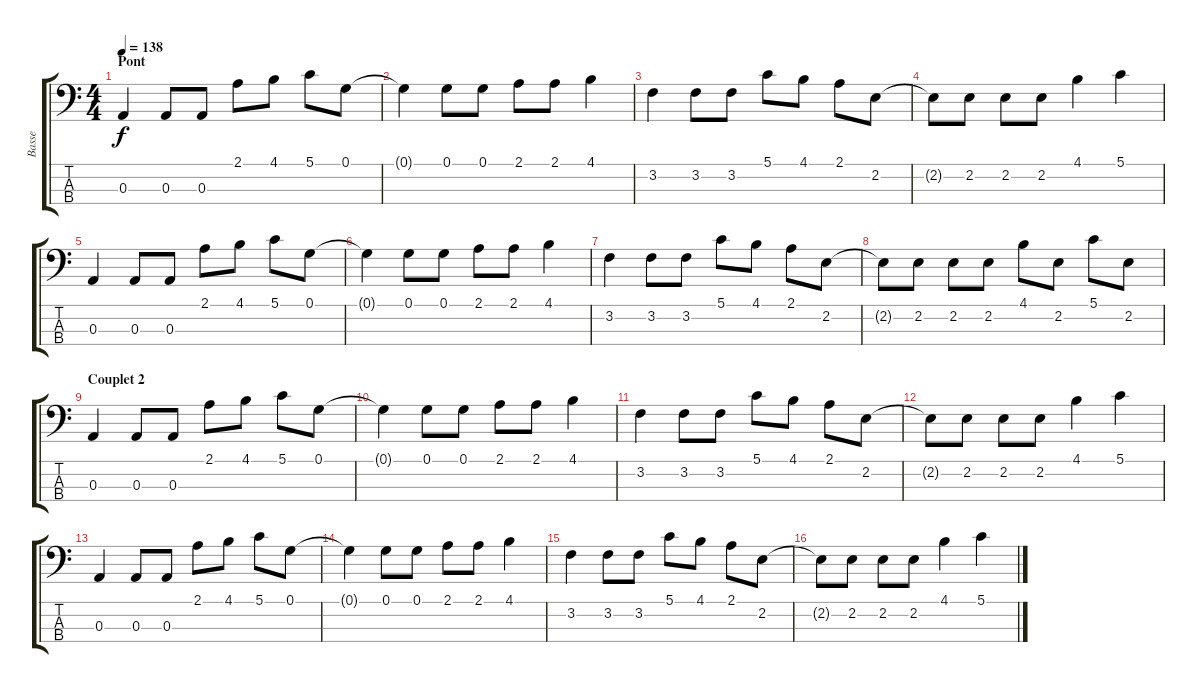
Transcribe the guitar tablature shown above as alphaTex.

\track ("Basse" "Basse") {instrument electricbassfinger}
\staff {score tabs}
\tuning (G2 D2 A1 E1) {hide}
\ts (4 4)
\section ("" "Pont")
\tempo 138
\clef f4
\ks c
0.3.4{dy f} 0.3.8 0.3.8 2.1.8 4.1.8 5.1.8 0.1.8 |
0.1{t}.4 0.1.8 0.1.8 2.1.8 2.1.8 4.1.4 |
3.2.4 3.2.8 3.2.8 5.1.8 4.1.8 2.1.8 2.2.8 |
2.2{t}.8 2.2.8 2.2.8 2.2.8 4.1.4 5.1.4 |
0.3.4 0.3.8 0.3.8 2.1.8 4.1.8 5.1.8 0.1.8 |
0.1{t}.4 0.1.8 0.1.8 2.1.8 2.1.8 4.1.4 |
3.2.4 3.2.8 3.2.8 5.1.8 4.1.8 2.1.8 2.2.8 |
2.2{t}.8 2.2.8 2.2.8 2.2.8 4.1.8 2.2.8 5.1.8 2.2.8 |
\section ("" "Couplet 2")
0.3.4 0.3.8 0.3.8 2.1.8 4.1.8 5.1.8 0.1.8 |
0.1{t}.4 0.1.8 0.1.8 2.1.8 2.1.8 4.1.4 |
3.2.4 3.2.8 3.2.8 5.1.8 4.1.8 2.1.8 2.2.8 |
2.2{t}.8 2.2.8 2.2.8 2.2.8 4.1.4 5.1.4 |
0.3.4 0.3.8 0.3.8 2.1.8 4.1.8 5.1.8 0.1.8 |
0.1{t}.4 0.1.8 0.1.8 2.1.8 2.1.8 4.1.4 |
3.2.4 3.2.8 3.2.8 5.1.8 4.1.8 2.1.8 2.2.8 |
2.2{t}.8 2.2.8 2.2.8 2.2.8 4.1.4 5.1.4
